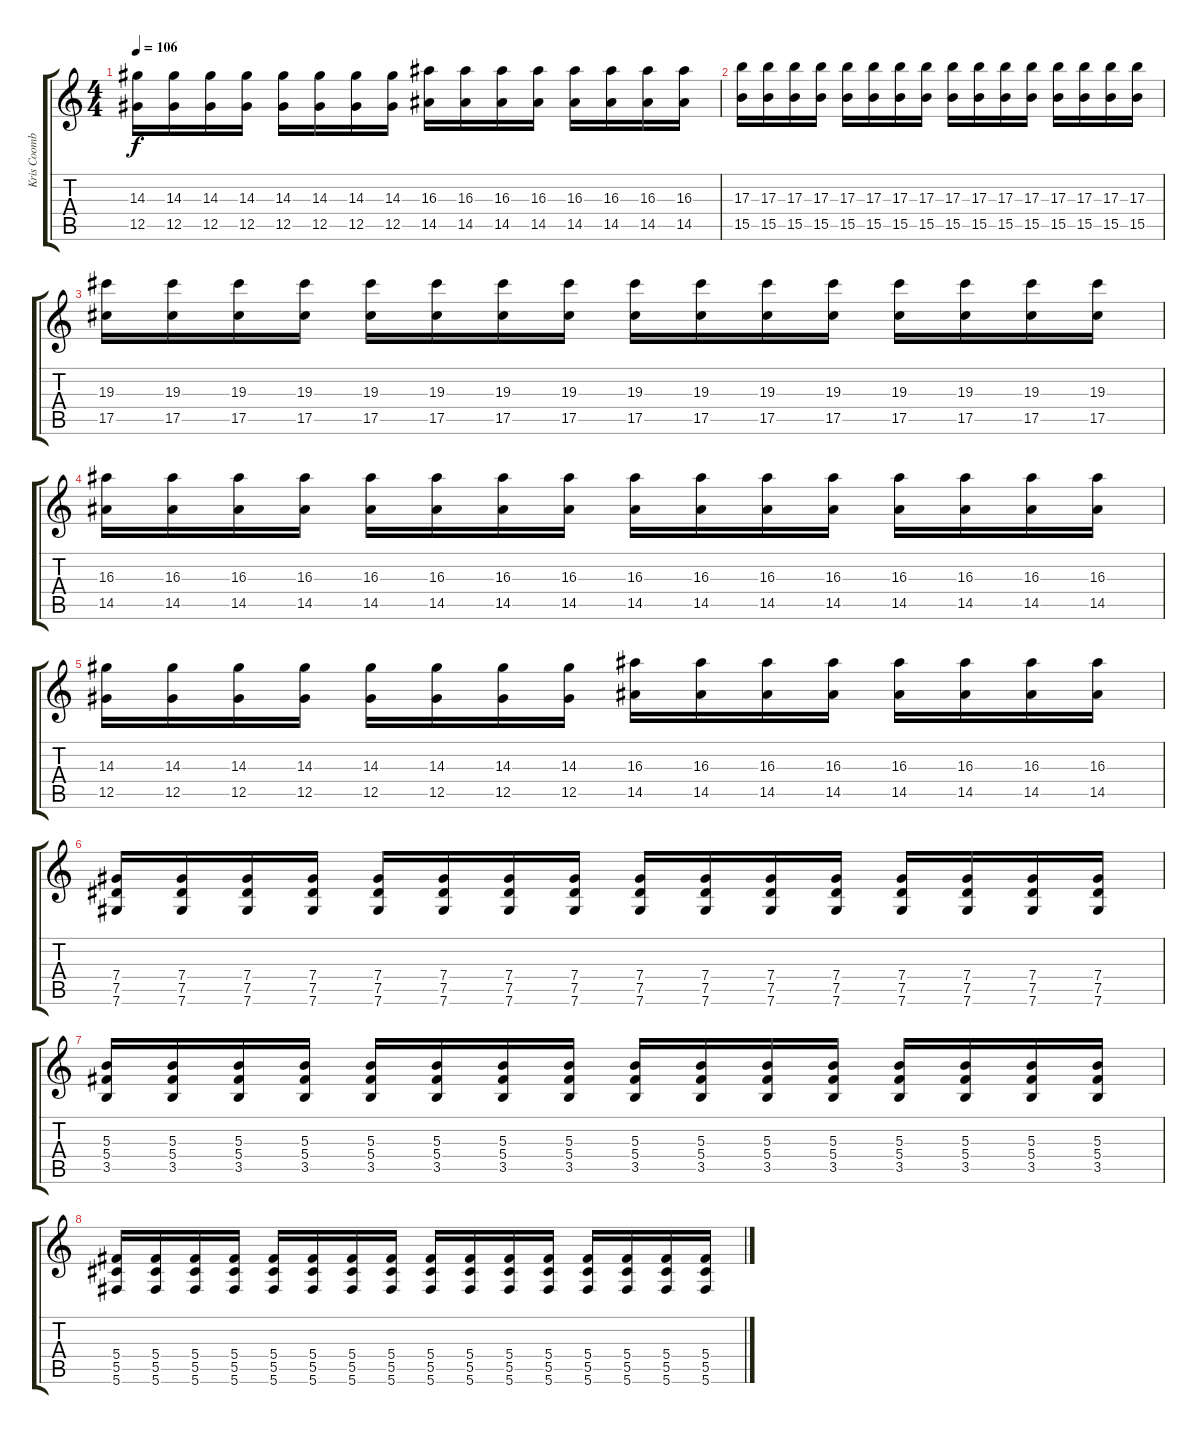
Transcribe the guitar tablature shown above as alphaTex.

\track ("Kris Coombs" "Kris Coomb") {instrument distortionguitar}
\staff {score tabs}
\tuning (Eb4 Bb3 Gb3 Db3 Ab2 Db2) {hide}
\ts (4 4)
\tempo 106
\clef g2
\ks c
(14.3 12.5).16{dy f} (14.3 12.5).16 (14.3 12.5).16 (14.3 12.5).16 (14.3 12.5).16 (14.3 12.5).16 (14.3 12.5).16 (14.3 12.5).16 (16.3 14.5).16 (16.3 14.5).16 (16.3 14.5).16 (16.3 14.5).16 (16.3 14.5).16 (16.3 14.5).16 (16.3 14.5).16 (16.3 14.5).16 |
(17.3 15.5).16 (17.3 15.5).16 (17.3 15.5).16 (17.3 15.5).16 (17.3 15.5).16 (17.3 15.5).16 (17.3 15.5).16 (17.3 15.5).16 (17.3 15.5).16 (17.3 15.5).16 (17.3 15.5).16 (17.3 15.5).16 (17.3 15.5).16 (17.3 15.5).16 (17.3 15.5).16 (17.3 15.5).16 |
(19.3 17.5).16 (19.3 17.5).16 (19.3 17.5).16 (19.3 17.5).16 (19.3 17.5).16 (19.3 17.5).16 (19.3 17.5).16 (19.3 17.5).16 (19.3 17.5).16 (19.3 17.5).16 (19.3 17.5).16 (19.3 17.5).16 (19.3 17.5).16 (19.3 17.5).16 (19.3 17.5).16 (19.3 17.5).16 |
(16.3 14.5).16 (16.3 14.5).16 (16.3 14.5).16 (16.3 14.5).16 (16.3 14.5).16 (16.3 14.5).16 (16.3 14.5).16 (16.3 14.5).16 (16.3 14.5).16 (16.3 14.5).16 (16.3 14.5).16 (16.3 14.5).16 (16.3 14.5).16 (16.3 14.5).16 (16.3 14.5).16 (16.3 14.5).16 |
(14.3 12.5).16 (14.3 12.5).16 (14.3 12.5).16 (14.3 12.5).16 (14.3 12.5).16 (14.3 12.5).16 (14.3 12.5).16 (14.3 12.5).16 (16.3 14.5).16 (16.3 14.5).16 (16.3 14.5).16 (16.3 14.5).16 (16.3 14.5).16 (16.3 14.5).16 (16.3 14.5).16 (16.3 14.5).16 |
(7.4 7.5 7.6).16 (7.4 7.5 7.6).16 (7.4 7.5 7.6).16 (7.4 7.5 7.6).16 (7.4 7.5 7.6).16 (7.4 7.5 7.6).16 (7.4 7.5 7.6).16 (7.4 7.5 7.6).16 (7.4 7.5 7.6).16 (7.4 7.5 7.6).16 (7.4 7.5 7.6).16 (7.4 7.5 7.6).16 (7.4 7.5 7.6).16 (7.4 7.5 7.6).16 (7.4 7.5 7.6).16 (7.4 7.5 7.6).16 |
(5.3 5.4 3.5).16 (5.3 5.4 3.5).16 (5.3 5.4 3.5).16 (5.3 5.4 3.5).16 (5.3 5.4 3.5).16 (5.3 5.4 3.5).16 (5.3 5.4 3.5).16 (5.3 5.4 3.5).16 (5.3 5.4 3.5).16 (5.3 5.4 3.5).16 (5.3 5.4 3.5).16 (5.3 5.4 3.5).16 (5.3 5.4 3.5).16 (5.3 5.4 3.5).16 (5.3 5.4 3.5).16 (5.3 5.4 3.5).16 |
(5.4 5.5 5.6).16 (5.4 5.5 5.6).16 (5.4 5.5 5.6).16 (5.4 5.5 5.6).16 (5.4 5.5 5.6).16 (5.4 5.5 5.6).16 (5.4 5.5 5.6).16 (5.4 5.5 5.6).16 (5.4 5.5 5.6).16 (5.4 5.5 5.6).16 (5.4 5.5 5.6).16 (5.4 5.5 5.6).16 (5.4 5.5 5.6).16 (5.4 5.5 5.6).16 (5.4 5.5 5.6).16 (5.4 5.5 5.6).16
